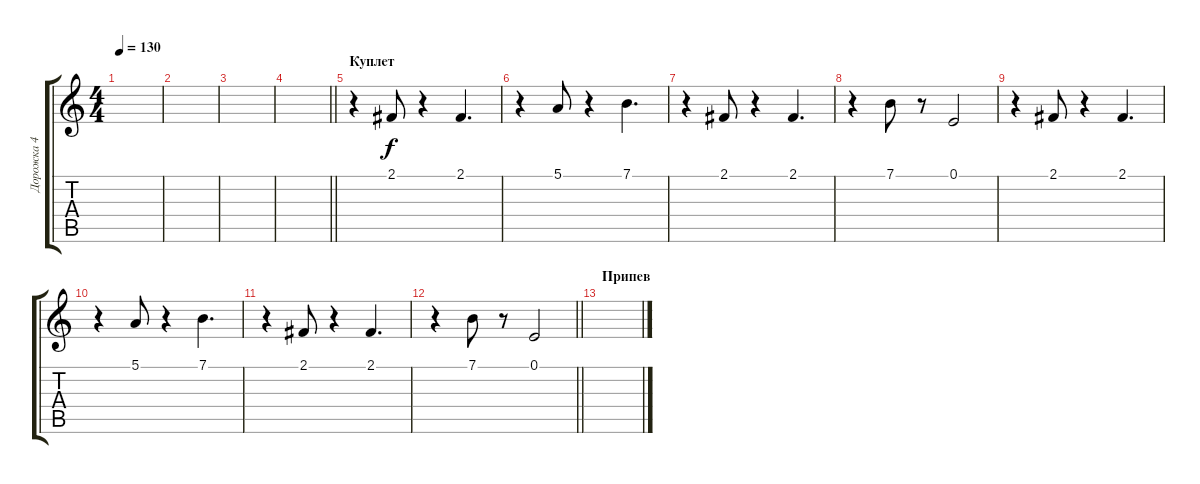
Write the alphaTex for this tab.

\track ("Дорожка 4" "Дорожка 4") {instrument violin}
\staff {score tabs}
\tuning (E4 B3 G3 D3 A2 E2) {hide}
\ts (4 4)
\tempo 130
\clef g2
\ks c
|
|
|
\barLineRight lightlight
|
\section ("" "Куплет")
r.4 2.1.8 r.4 2.1.4{d} |
r.4 5.1.8 r.4 7.1.4{d} |
r.4 2.1.8 r.4 2.1.4{d} |
r.4 7.1.8 r.8 0.1.2 |
r.4 2.1.8 r.4 2.1.4{d} |
r.4 5.1.8 r.4 7.1.4{d} |
r.4 2.1.8 r.4 2.1.4{d} |
\barLineRight lightlight
r.4 7.1.8 r.8 0.1.2 |
\section ("" "Припев")
